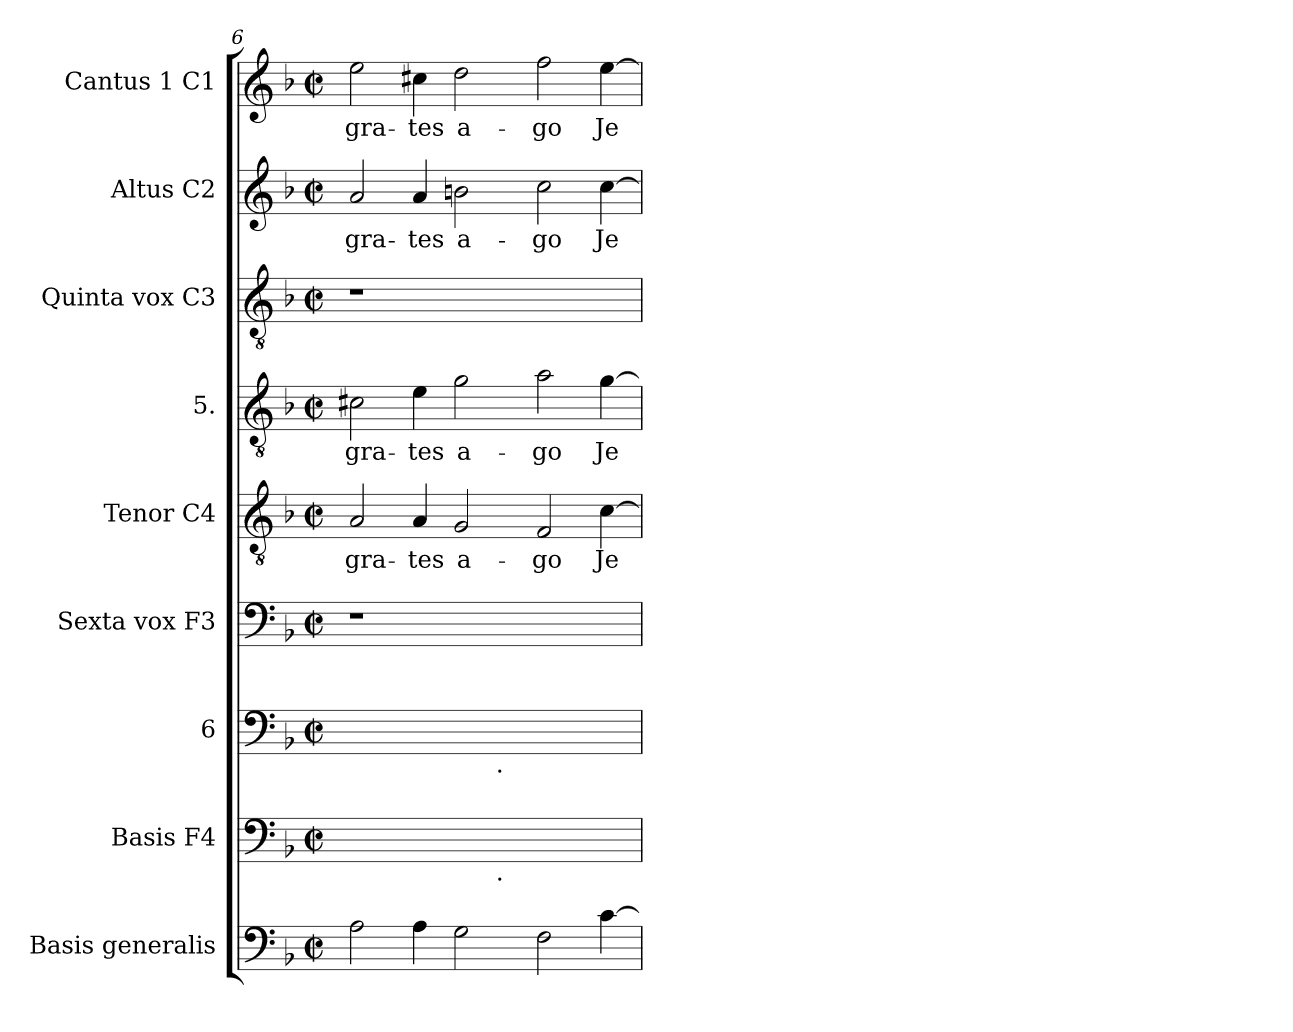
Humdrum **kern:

**kern	**text	**kern	**kern	**kern	**kern	**text	**kern	**text	**kern	**kern	**text	**kern	**text
*part9	*part9	*part8	*part7	*part6	*part5	*part5	*part4	*part4	*part3	*part2	*part2	*part1	*part1
*staff9	*staff9	*staff8	*staff7	*staff6	*staff5	*staff5	*staff4	*staff4	*staff3	*staff2	*staff2	*staff1	*staff1
*I"Basis  generalis	*	*I"Basis  F4	*I"6	*I"Sexta vox  F3	*I"Tenor  C4	*	*I"5.	*	*I"Quinta vox  C3	*I"Altus  C2	*	*I"Cantus 1  C1	*
*	*	*I'B	*	*	*I'T	*	*	*	*	*I'A	*	*I'C	*
!!LO:PB:g=z
*clefF4	*	*clefF4	*clefF4	*clefF4	*clefGv2	*	*clefGv2	*	*clefGv2	*clefG2	*	*clefG2	*
*k[b-]	*	*k[b-]	*k[b-]	*k[b-]	*k[b-]	*	*k[b-]	*	*k[b-]	*k[b-]	*	*k[b-]	*
*F:	*	*F:	*F:	*F:	*F:	*	*F:	*	*F:	*F:	*	*F:	*
*M2/2	*	*M2/2	*M2/2	*M2/2	*M2/2	*	*M2/2	*	*M2/2	*M2/2	*	*M2/2	*
*met(c|)	*	*met(c|)	*met(c|)	*met(c|)	*met(c|)	*	*met(c|)	*	*met(c|)	*met(c|)	*	*met(c|)	*
=6	=6	=6	=6	=6	=6	=6	=6	=6	=6	=6	=6	=6	=6
!	!LO:LY:a:cj	!	!	!	!	!LO:LY:b:cj	!	!LO:LY:b:cj	!	!	!LO:LY:b:cj	!	!LO:LY:b:cj
2A\	.	1ryy	1ryy	1r	2A/	gra-	2c#X\	gra-	1r	2a/	gra-	2ee\	gra-
!	!LO:LY:a:cj	!	!	!	!	!LO:LY:b:cj	!	!LO:LY:b:cj	!	!	!LO:LY:b:cj	!	!LO:LY:b:cj
4A\	.	.	.	.	4A/	-tes	4e\	-tes	.	4a/	-tes	4cc#X\	-tes
!	!LO:LY:a:cj	!	!	!	!	!LO:LY:b:cj	!	!LO:LY:b:cj	!	!	!LO:LY:b:cj	!	!LO:LY:b:cj
2G\	.	.	.	.	2G/	a-	2g\	a-	.	2bn\	a-	2dd\	a-
!	!	!	!LO:TX:b:t=.	!	!	!	!	!	!	!	!	!	!
!	!	!LO:TX:b:t=.	!	!	!	!	!	!	!	!	!	!	!
.	.	1ryy	1ryy	1ryy	.	.	.	.	1ryy	.	.	.	.
!	!LO:LY:a:cj	!	!	!	!	!LO:LY:b:cj	!	!LO:LY:b:cj	!	!	!LO:LY:b:cj	!	!LO:LY:b:cj
2F\	.	.	.	.	2F/	-go	2a\	-go	.	2cc\	-go	2ff\	-go
!	!LO:LY:a:cj	!	!	!	!	!LO:LY:b:cj	!	!LO:LY:b:cj	!	!	!LO:LY:b:cj	!	!LO:LY:b:cj
[>4c\	.	.	.	.	[>4c\	Je-	[>4g\	Je-	.	[>4cc\	Je-	[>4ee\	Je-
=	=	=	=	=	=	=	=	=	=	=	=	=	=
*-	*-	*-	*-	*-	*-	*-	*-	*-	*-	*-	*-	*-	*-
